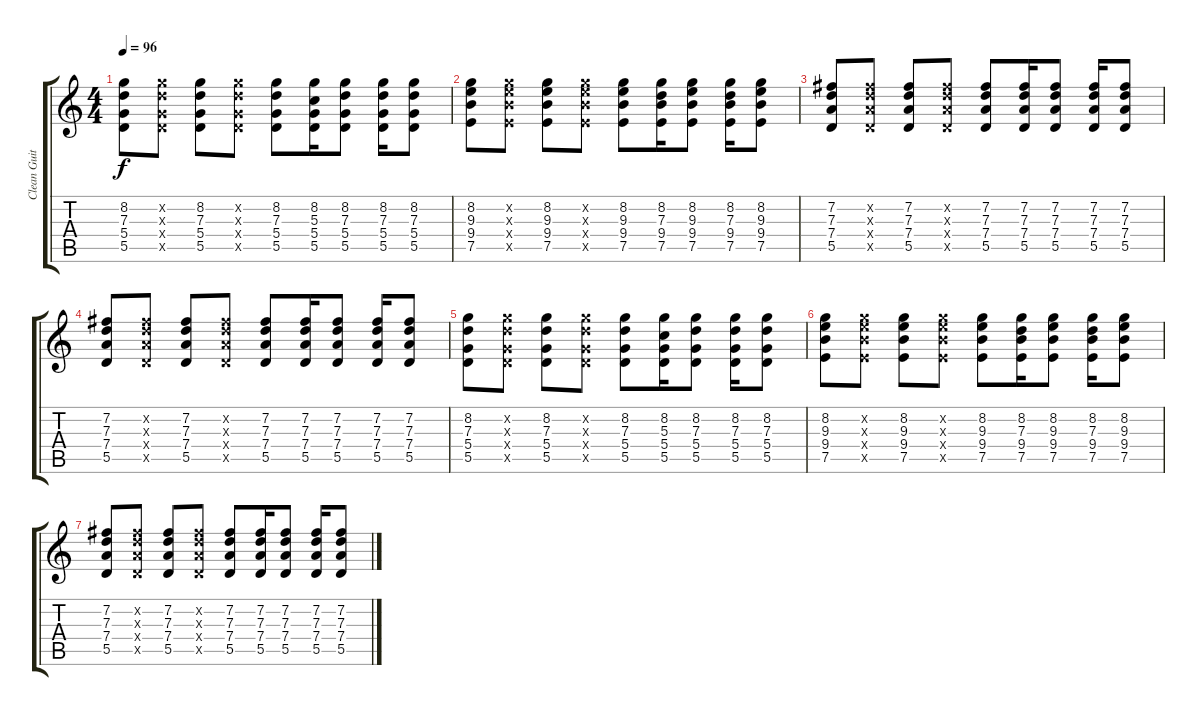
\track ("Clean Guitar" "Clean Guit") {instrument electricguitarjazz}
\staff {score tabs}
\tuning (E4 B3 G3 D3 A2 E2) {hide}
\ts (4 4)
\tempo 96
\clef g2
\ks c
(8.2 7.3 5.4 5.5).8{dy f} (8.2{x} 7.3{x} 5.4{x} 5.5{x}).8 (8.2 7.3 5.4 5.5).8 (8.2{x} 7.3{x} 5.4{x} 5.5{x}).8 (8.2 7.3 5.4 5.5).8 (8.2 5.3 5.4 5.5).16 (8.2 7.3 5.4 5.5).8 (8.2 7.3 5.4 5.5).16 (8.2 7.3 5.4 5.5).8 |
(8.2 9.3 9.4 7.5).8 (8.2{x} 9.3{x} 9.4{x} 7.5{x}).8 (8.2 9.3 9.4 7.5).8 (8.2{x} 9.3{x} 9.4{x} 7.5{x}).8 (8.2 9.3 9.4 7.5).8 (8.2 7.3 9.4 7.5).16 (8.2 9.3 9.4 7.5).8 (8.2 7.3 9.4 7.5).16 (8.2 9.3 9.4 7.5).8 |
(7.2 7.3 7.4 5.5).8 (7.2{x} 7.3{x} 7.4{x} 5.5{x}).8 (7.2 7.3 7.4 5.5).8 (7.2{x} 7.3{x} 7.4{x} 5.5{x}).8 (7.2 7.3 7.4 5.5).8 (7.2 7.3 7.4 5.5).16 (7.2 7.3 7.4 5.5).8 (7.2 7.3 7.4 5.5).16 (7.2 7.3 7.4 5.5).8 |
(7.2 7.3 7.4 5.5).8 (7.2{x} 7.3{x} 7.4{x} 5.5{x}).8 (7.2 7.3 7.4 5.5).8 (7.2{x} 7.3{x} 7.4{x} 5.5{x}).8 (7.2 7.3 7.4 5.5).8 (7.2 7.3 7.4 5.5).16 (7.2 7.3 7.4 5.5).8 (7.2 7.3 7.4 5.5).16 (7.2 7.3 7.4 5.5).8 |
(8.2 7.3 5.4 5.5).8{volume 0} (8.2{x} 7.3{x} 5.4{x} 5.5{x}).8 (8.2 7.3 5.4 5.5).8 (8.2{x} 7.3{x} 5.4{x} 5.5{x}).8 (8.2 7.3 5.4 5.5).8 (8.2 5.3 5.4 5.5).16 (8.2 7.3 5.4 5.5).8 (8.2 7.3 5.4 5.5).16 (8.2 7.3 5.4 5.5).8 |
(8.2 9.3 9.4 7.5).8 (8.2{x} 9.3{x} 9.4{x} 7.5{x}).8 (8.2 9.3 9.4 7.5).8 (8.2{x} 9.3{x} 9.4{x} 7.5{x}).8 (8.2 9.3 9.4 7.5).8 (8.2 7.3 9.4 7.5).16 (8.2 9.3 9.4 7.5).8 (8.2 7.3 9.4 7.5).16 (8.2 9.3 9.4 7.5).8 |
(7.2 7.3 7.4 5.5).8 (7.2{x} 7.3{x} 7.4{x} 5.5{x}).8 (7.2 7.3 7.4 5.5).8 (7.2{x} 7.3{x} 7.4{x} 5.5{x}).8 (7.2 7.3 7.4 5.5).8 (7.2 7.3 7.4 5.5).16 (7.2 7.3 7.4 5.5).8 (7.2 7.3 7.4 5.5).16 (7.2 7.3 7.4 5.5).8
